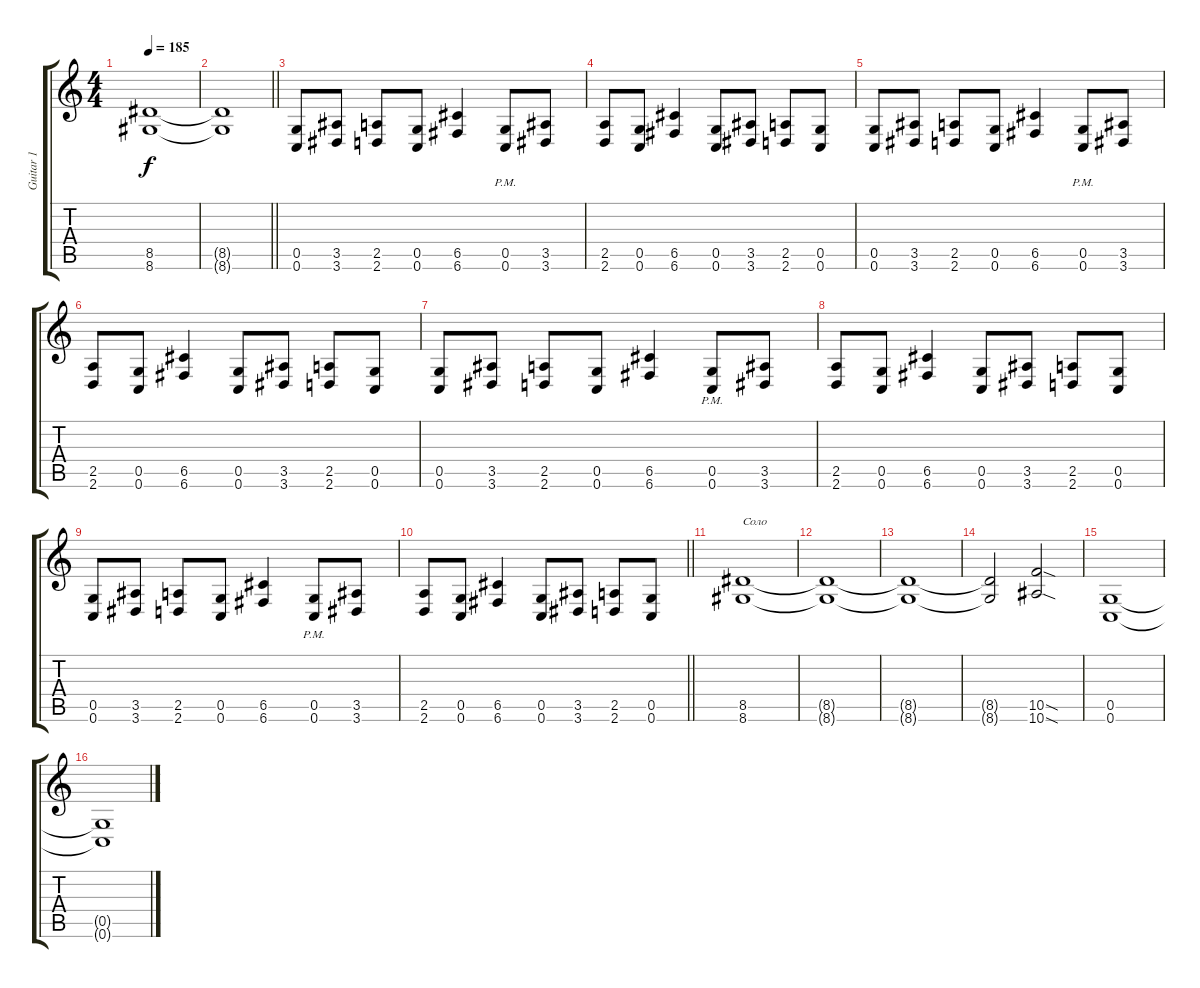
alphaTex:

\track ("Guitar 1" "Guitar 1") {instrument distortionguitar}
\staff {score tabs}
\tuning (D4 A3 F3 C3 G2 C2) {hide}
\ts (4 4)
\tempo 185
\clef g2
\ks c
(8.5 8.6).1{dy f} |
\barLineRight lightlight
(8.5{t} 8.6{t}).1 |
(0.5 0.6).8 (3.5 3.6).8 (2.5 2.6).8 (0.5 0.6).8 (6.5 6.6).4 (0.5{pm} 0.6{pm}).8 (3.5 3.6).8 |
(2.5 2.6).8 (0.5 0.6).8 (6.5 6.6).4 (0.5 0.6).8 (3.5 3.6).8 (2.5 2.6).8 (0.5 0.6).8 |
(0.5 0.6).8 (3.5 3.6).8 (2.5 2.6).8 (0.5 0.6).8 (6.5 6.6).4 (0.5{pm} 0.6{pm}).8 (3.5 3.6).8 |
(2.5 2.6).8 (0.5 0.6).8 (6.5 6.6).4 (0.5 0.6).8 (3.5 3.6).8 (2.5 2.6).8 (0.5 0.6).8 |
(0.5 0.6).8 (3.5 3.6).8 (2.5 2.6).8 (0.5 0.6).8 (6.5 6.6).4 (0.5{pm} 0.6{pm}).8 (3.5 3.6).8 |
(2.5 2.6).8 (0.5 0.6).8 (6.5 6.6).4 (0.5 0.6).8 (3.5 3.6).8 (2.5 2.6).8 (0.5 0.6).8 |
(0.5 0.6).8 (3.5 3.6).8 (2.5 2.6).8 (0.5 0.6).8 (6.5 6.6).4 (0.5{pm} 0.6{pm}).8 (3.5 3.6).8 |
\barLineRight lightlight
(2.5 2.6).8 (0.5 0.6).8 (6.5 6.6).4 (0.5 0.6).8 (3.5 3.6).8 (2.5 2.6).8 (0.5 0.6).8 |
(8.5 8.6).1{txt "Соло"} |
(8.5{t} 8.6{t}).1 |
(8.5{t} 8.6{t}).1 |
(8.5{t} 8.6{t}).2 (10.5{sod} 10.6{sod}).2 |
(0.5 0.6).1 |
(0.5{t} 0.6{t}).1
